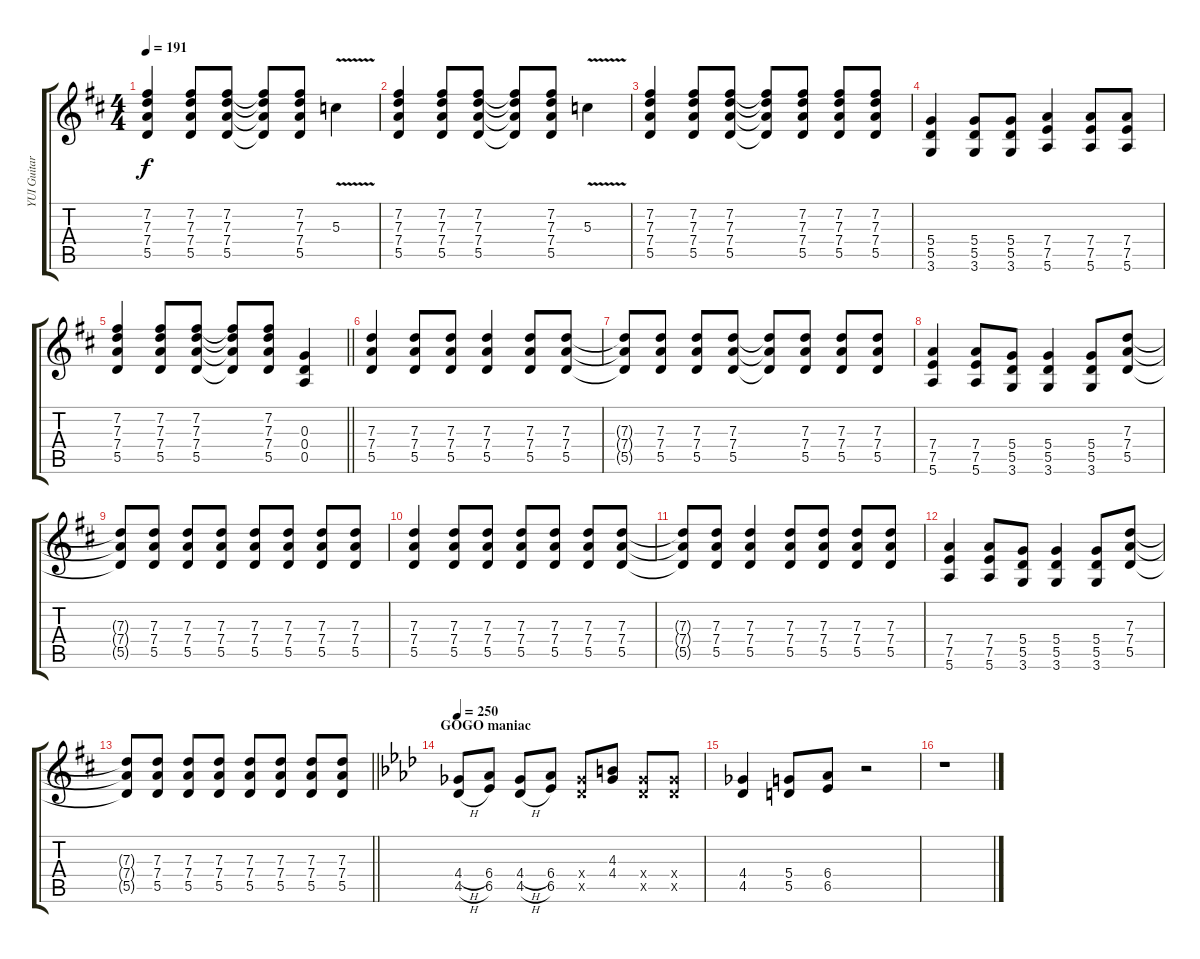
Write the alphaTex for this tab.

\track ("YUI Guitar" "YUI Guitar") {instrument overdrivenguitar}
\staff {score tabs}
\tuning (E4 B3 G3 D3 A2 E2) {hide}
\ts (4 4)
\tempo 191
\clef g2
\ks d
(7.2 7.3 7.4 5.5).4{dy f} (7.2 7.3 7.4 5.5).8 (7.2 7.3 7.4 5.5).8 (7.2{t} 7.3{t} 7.4{t} 5.5{t}).8 (7.2 7.3 7.4 5.5).8 5.3{v}.4 |
(7.2 7.3 7.4 5.5).4 (7.2 7.3 7.4 5.5).8 (7.2 7.3 7.4 5.5).8 (7.2{t} 7.3{t} 7.4{t} 5.5{t}).8 (7.2 7.3 7.4 5.5).8 5.3{v}.4 |
(7.2 7.3 7.4 5.5).4 (7.2 7.3 7.4 5.5).8 (7.2 7.3 7.4 5.5).8 (7.2{t} 7.3{t} 7.4{t} 5.5{t}).8 (7.2 7.3 7.4 5.5).8 (7.2 7.3 7.4 5.5).8 (7.2 7.3 7.4 5.5).8 |
(5.4 5.5 3.6).4 (5.4 5.5 3.6).8 (5.4 5.5 3.6).8 (7.4 7.5 5.6).4 (7.4 7.5 5.6).8 (7.4 7.5 5.6).8 |
\barLineRight lightlight
(7.2 7.3 7.4 5.5).4 (7.2 7.3 7.4 5.5).8 (7.2 7.3 7.4 5.5).8 (7.2{t} 7.3{t} 7.4{t} 5.5{t}).8 (7.2 7.3 7.4 5.5).8 (0.3 0.4 0.5).4 |
(7.3 7.4 5.5).4 (7.3 7.4 5.5).8 (7.3 7.4 5.5).8 (7.3 7.4 5.5).4 (7.3 7.4 5.5).8 (7.3 7.4 5.5).8 |
(7.3{t} 7.4{t} 5.5{t}).8 (7.3 7.4 5.5).8 (7.3 7.4 5.5).8 (7.3 7.4 5.5).8 (7.3{t} 7.4{t} 5.5{t}).8 (7.3 7.4 5.5).8 (7.3 7.4 5.5).8 (7.3 7.4 5.5).8 |
(7.4 7.5 5.6).4 (7.4 7.5 5.6).8 (5.4 5.5 3.6).8 (5.4 5.5 3.6).4 (5.4 5.5 3.6).8 (7.3 7.4 5.5).8 |
(7.3{t} 7.4{t} 5.5{t}).8 (7.3 7.4 5.5).8 (7.3 7.4 5.5).8 (7.3 7.4 5.5).8 (7.3 7.4 5.5).8 (7.3 7.4 5.5).8 (7.3 7.4 5.5).8 (7.3 7.4 5.5).8 |
(7.3 7.4 5.5).4 (7.3 7.4 5.5).8 (7.3 7.4 5.5).8 (7.3 7.4 5.5).8 (7.3 7.4 5.5).8 (7.3 7.4 5.5).8 (7.3 7.4 5.5).8 |
(7.3{t} 7.4{t} 5.5{t}).8 (7.3 7.4 5.5).8 (7.3 7.4 5.5).4 (7.3 7.4 5.5).8 (7.3 7.4 5.5).8 (7.3 7.4 5.5).8 (7.3 7.4 5.5).8 |
(7.4 7.5 5.6).4 (7.4 7.5 5.6).8 (5.4 5.5 3.6).8 (5.4 5.5 3.6).4 (5.4 5.5 3.6).8 (7.3 7.4 5.5).8 |
\barLineRight lightlight
(7.3{t} 7.4{t} 5.5{t}).8 (7.3 7.4 5.5).8 (7.3 7.4 5.5).8 (7.3 7.4 5.5).8 (7.3 7.4 5.5).8 (7.3 7.4 5.5).8 (7.3 7.4 5.5).8 (7.3 7.4 5.5).8 |
\section ("" "GOGO maniac")
\tempo 250
\ks ab
(4.4{h} 4.5{h}).8 (6.4 6.5).8 (4.4{h} 4.5{h}).8 (6.4 6.5).8 (4.4{x} 4.5{x}).8 (4.3 4.4).8 (4.4{x} 4.5{x}).8 (4.4{x} 4.5{x}).8 |
(4.4 4.5).4 (5.4 5.5).8 (6.4 6.5).8 r.2 |
r.1
